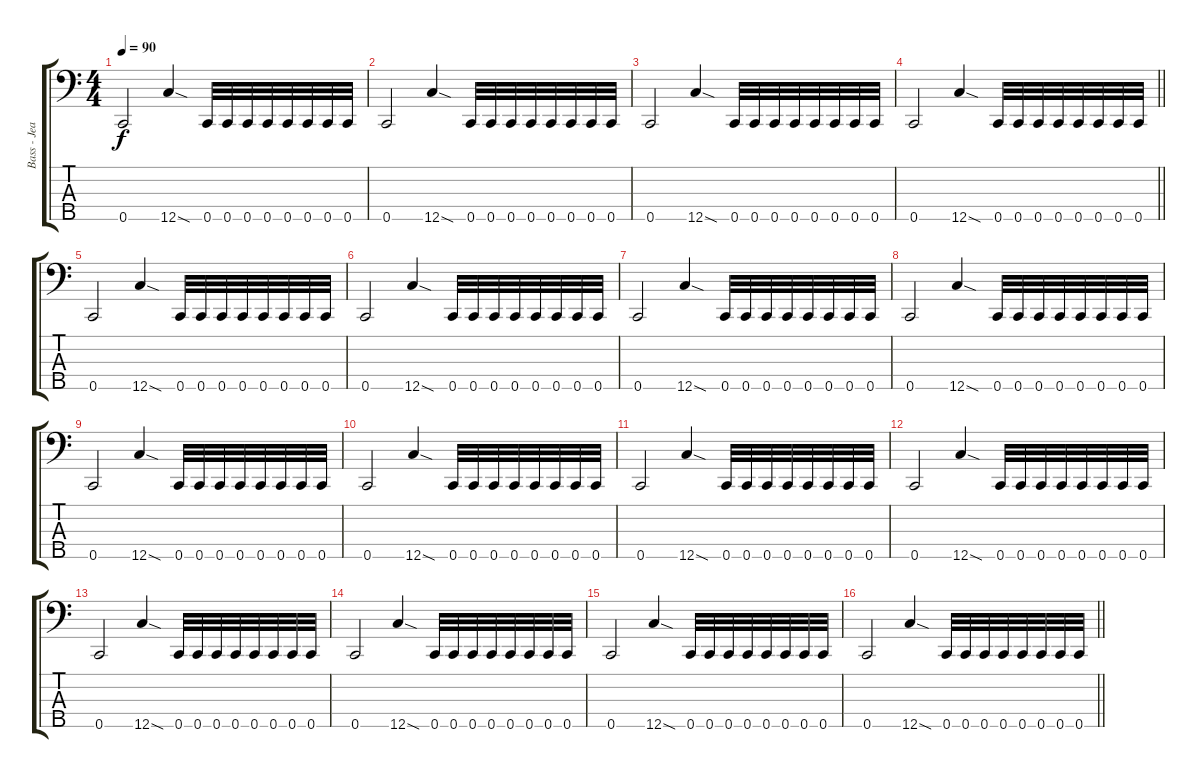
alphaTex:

\track ("Bass - Jean Michel Labadie" "Bass - Jea") {instrument electricbasspick}
\staff {score tabs}
\tuning (F2 C2 G1 D1 C1) {hide}
\ts (4 4)
\tempo 90
\clef f4
\ks c
0.5.2{dy f volume 12} 12.5{sod}.4 0.5.32 0.5.32 0.5.32 0.5.32 0.5.32 0.5.32 0.5.32 0.5.32 |
0.5.2 12.5{sod}.4 0.5.32 0.5.32 0.5.32 0.5.32 0.5.32 0.5.32 0.5.32 0.5.32 |
0.5.2 12.5{sod}.4 0.5.32 0.5.32 0.5.32 0.5.32 0.5.32 0.5.32 0.5.32 0.5.32 |
\barLineRight lightlight
0.5.2 12.5{sod}.4 0.5.32 0.5.32 0.5.32 0.5.32 0.5.32 0.5.32 0.5.32 0.5.32 |
0.5.2{volume 10} 12.5{sod}.4 0.5.32 0.5.32 0.5.32 0.5.32 0.5.32 0.5.32 0.5.32 0.5.32 |
0.5.2 12.5{sod}.4 0.5.32 0.5.32 0.5.32 0.5.32 0.5.32 0.5.32 0.5.32 0.5.32 |
0.5.2 12.5{sod}.4 0.5.32 0.5.32 0.5.32 0.5.32 0.5.32 0.5.32 0.5.32 0.5.32 |
0.5.2 12.5{sod}.4 0.5.32 0.5.32 0.5.32 0.5.32 0.5.32 0.5.32 0.5.32 0.5.32 |
0.5.2{volume 8} 12.5{sod}.4 0.5.32 0.5.32 0.5.32 0.5.32 0.5.32 0.5.32 0.5.32 0.5.32 |
0.5.2 12.5{sod}.4 0.5.32 0.5.32 0.5.32 0.5.32 0.5.32 0.5.32 0.5.32 0.5.32 |
0.5.2 12.5{sod}.4 0.5.32 0.5.32 0.5.32 0.5.32 0.5.32 0.5.32 0.5.32 0.5.32 |
0.5.2 12.5{sod}.4 0.5.32 0.5.32 0.5.32 0.5.32 0.5.32 0.5.32 0.5.32 0.5.32 |
0.5.2{volume 6} 12.5{sod}.4 0.5.32 0.5.32 0.5.32 0.5.32 0.5.32 0.5.32 0.5.32 0.5.32 |
0.5.2 12.5{sod}.4 0.5.32 0.5.32 0.5.32 0.5.32 0.5.32 0.5.32 0.5.32 0.5.32 |
0.5.2 12.5{sod}.4 0.5.32 0.5.32 0.5.32 0.5.32 0.5.32 0.5.32 0.5.32 0.5.32 |
\barLineRight lightlight
0.5.2 12.5{sod}.4 0.5.32 0.5.32 0.5.32 0.5.32 0.5.32 0.5.32 0.5.32 0.5.32
